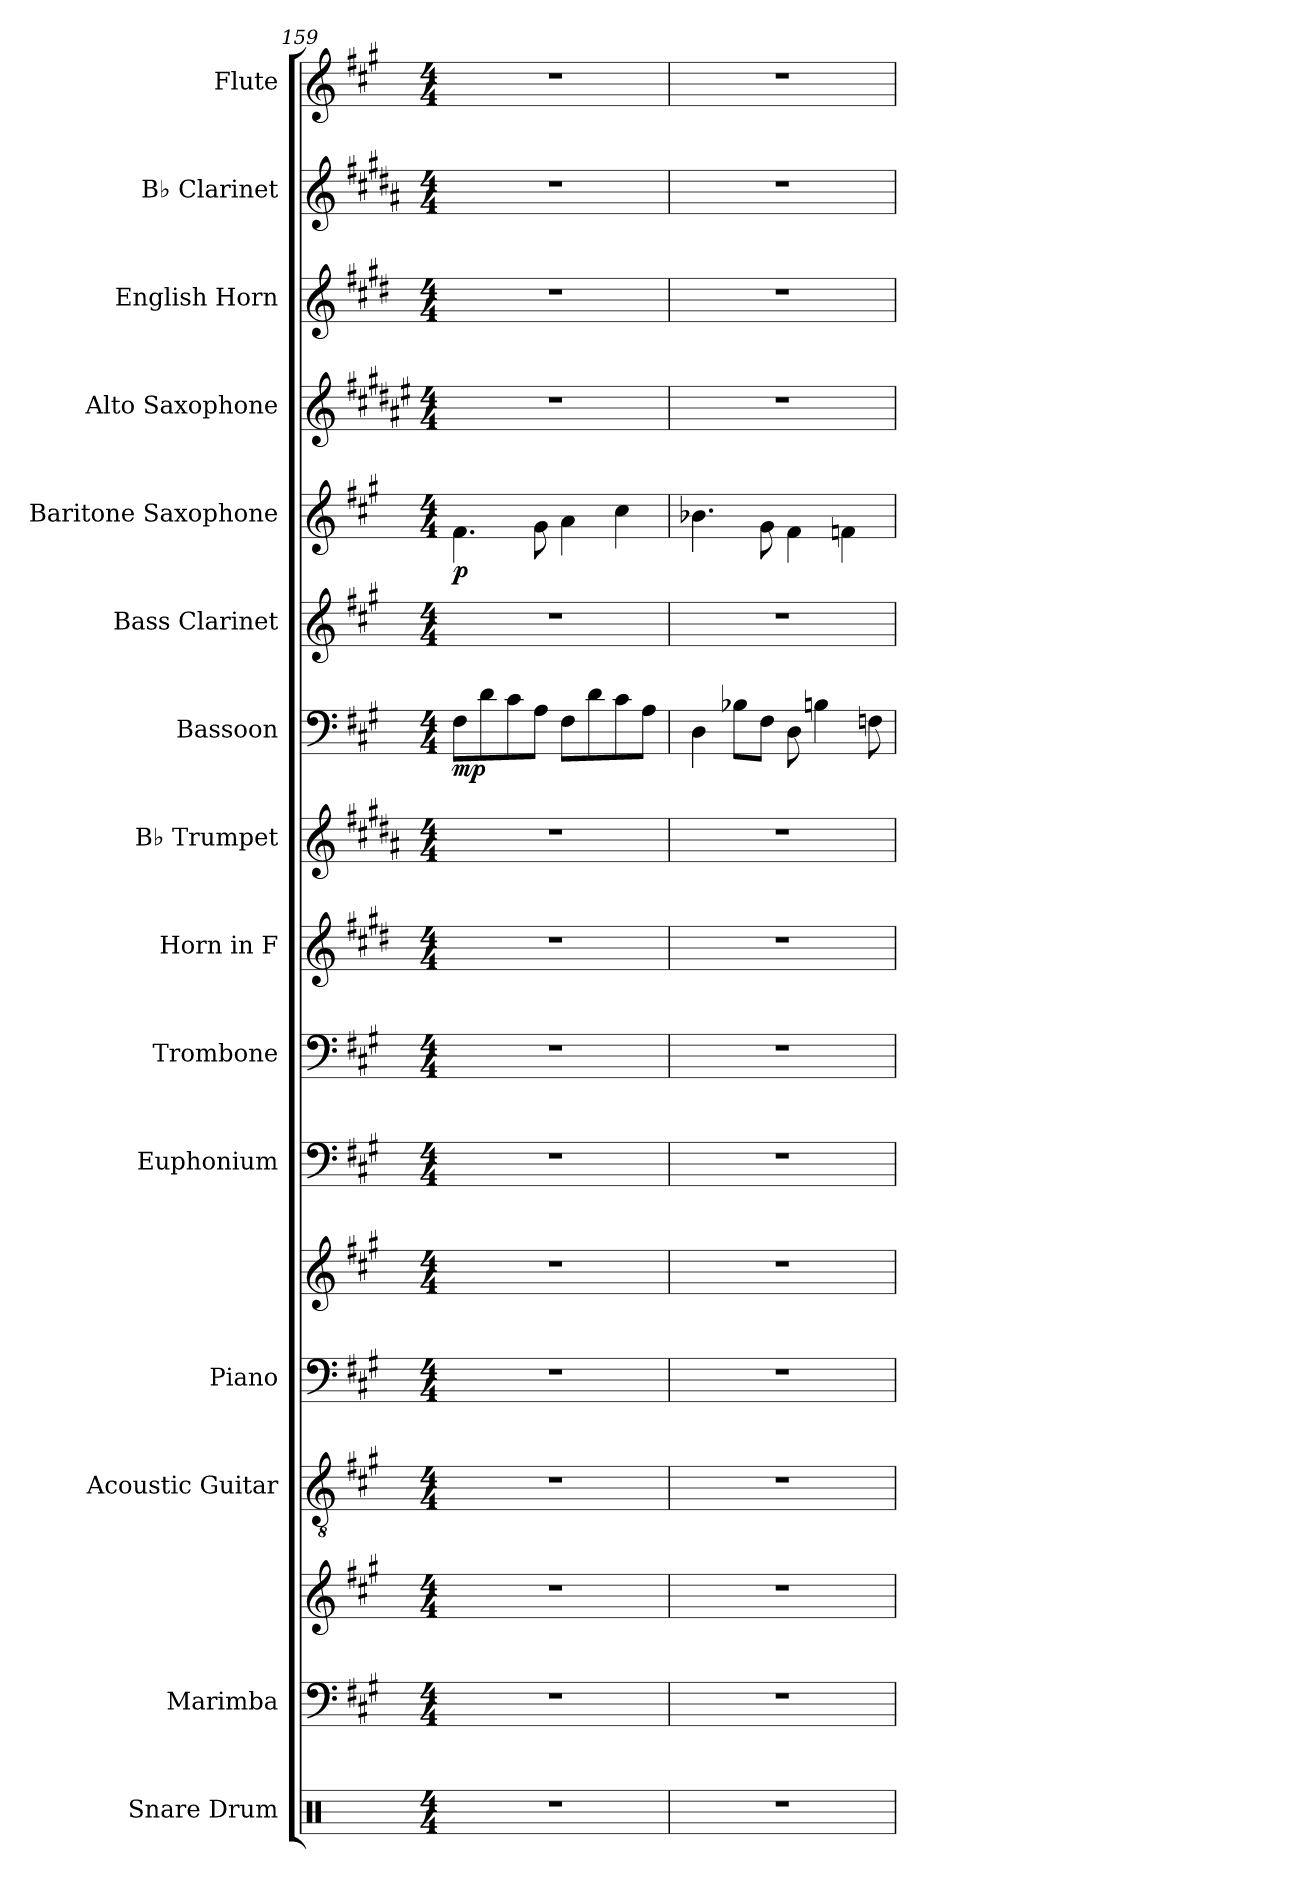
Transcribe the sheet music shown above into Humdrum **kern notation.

**kern	**kern	**kern	**kern	**kern	**kern	**kern	**kern	**kern	**kern	**kern	**dynam	**kern	**kern	**dynam	**kern	**kern	**kern	**kern
*part15	*part14	*part14	*part13	*part12	*part12	*part11	*part10	*part9	*part8	*part7	*part7	*part6	*part5	*part5	*part4	*part3	*part2	*part1
*staff17	*staff16	*staff15	*staff14	*staff13	*staff12	*staff11	*staff10	*staff9	*staff8	*staff7	*staff7	*staff6	*staff5	*staff5	*staff4	*staff3	*staff2	*staff1
*I"Snare Drum	*I"Marimba	*	*I"Acoustic Guitar	*I"Piano	*	*I"Euphonium	*I"Trombone	*I"Horn in F	*I"B♭ Trumpet	*I"Bassoon	*	*I"Bass Clarinet	*I"Baritone Saxophone	*	*I"Alto Saxophone	*I"English Horn	*I"B♭ Clarinet	*I"Flute
*I'Sn. Dr.	*I'Mrm.	*	*I'Guit.	*I'Pno.	*	*I'Eu.	*I'Trb.	*	*I'B♭ Tpt.	*I'Bsn.	*	*I'B. Cl.	*I'Bar. Sax.	*	*I'A. Sax.	*I'E. Hn.	*I'B♭ Cl.	*I'Fl.
*clefX	*clefF4	*clefG2	*clefGv2	*clefF4	*clefG2	*clefF4	*clefF4	*clefG2	*clefG2	*clefF4	*	*clefG2	*clefG2	*	*clefG2	*clefG2	*clefG2	*clefG2
*	*	*	*	*	*	*	*	*ITrd4c7	*ITrd1c2	*	*	*ITrd8c14	*ITrd12c21	*	*ITrd5c9	*ITrd4c7	*ITrd1c2	*
*k[]	*k[f#c#g#]	*k[f#c#g#]	*k[f#c#g#]	*k[f#c#g#]	*k[f#c#g#]	*k[f#c#g#]	*k[f#c#g#]	*k[f#c#g#]	*k[f#c#g#]	*k[f#c#g#]	*	*k[f#c#g#]	*k[f#c#g#]	*	*k[f#c#g#]	*k[f#c#g#]	*k[f#c#g#]	*k[f#c#g#]
*M4/4	*M4/4	*M4/4	*M4/4	*M4/4	*M4/4	*M4/4	*M4/4	*M4/4	*M4/4	*M4/4	*	*M4/4	*M4/4	*	*M4/4	*M4/4	*M4/4	*M4/4
=159	=159	=159	=159	=159	=159	=159	=159	=159	=159	=159	=159	=159	=159	=159	=159	=159	=159	=159
!	!	!	!	!	!	!	!	!	!	!	!LO:DY:b	!	!	!LO:DY:b	!	!	!	!
1r	1r	1r	1r	1r	1r	1r	1r	1r	1r	8F#\L	mp	1r	4.F#\	p	1r	1r	1r	1r
.	.	.	.	.	.	.	.	.	.	8d\	.	.	.	.	.	.	.	.
.	.	.	.	.	.	.	.	.	.	8c#\	.	.	.	.	.	.	.	.
.	.	.	.	.	.	.	.	.	.	8A\J	.	.	8G#\	.	.	.	.	.
.	.	.	.	.	.	.	.	.	.	8F#\L	.	.	4A\	.	.	.	.	.
.	.	.	.	.	.	.	.	.	.	8d\	.	.	.	.	.	.	.	.
.	.	.	.	.	.	.	.	.	.	8c#\	.	.	4c#\	.	.	.	.	.
.	.	.	.	.	.	.	.	.	.	8A\J	.	.	.	.	.	.	.	.
!!LO:PB:g=z
=160	=160	=160	=160	=160	=160	=160	=160	=160	=160	=160	=160	=160	=160	=160	=160	=160	=160	=160
1r	1r	1r	1r	1r	1r	1r	1r	1r	1r	4D\	.	1r	4.B-X\	.	1r	1r	1r	1r
.	.	.	.	.	.	.	.	.	.	8B-X\L	.	.	.	.	.	.	.	.
.	.	.	.	.	.	.	.	.	.	8F#\J	.	.	8G#\	.	.	.	.	.
.	.	.	.	.	.	.	.	.	.	8D\	.	.	4F#\	.	.	.	.	.
.	.	.	.	.	.	.	.	.	.	4Bn\	.	.	.	.	.	.	.	.
.	.	.	.	.	.	.	.	.	.	.	.	.	4Fn\	.	.	.	.	.
.	.	.	.	.	.	.	.	.	.	8Fn\	.	.	.	.	.	.	.	.
=	=	=	=	=	=	=	=	=	=	=	=	=	=	=	=	=	=	=
*-	*-	*-	*-	*-	*-	*-	*-	*-	*-	*-	*-	*-	*-	*-	*-	*-	*-	*-
